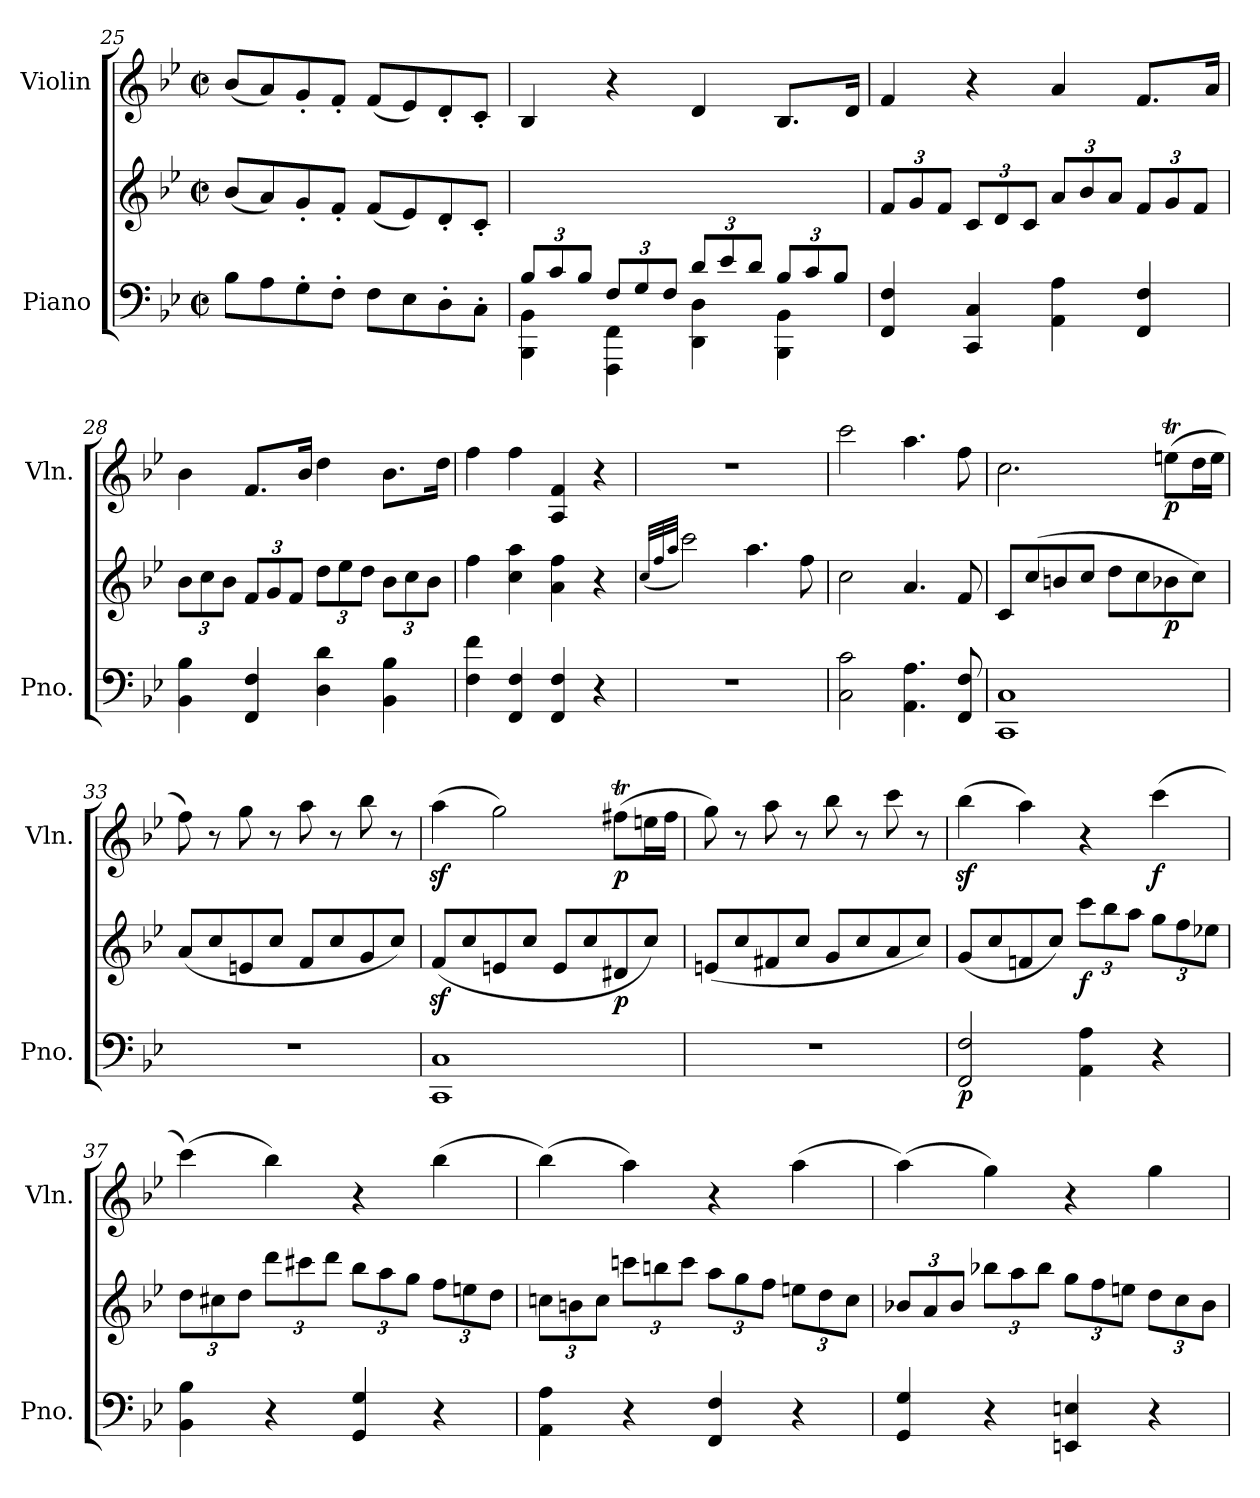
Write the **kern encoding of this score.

**kern	**kern	**dynam	**kern	**dynam
*part2	*part2	*part2	*part1	*part1
*staff3	*staff2	*staff2/3	*staff1	*staff1
*I"Piano	*	*	*I"Violin	*
*I'Pno.	*	*	*I'Vln.	*
*clefF4	*clefG2	*	*clefG2	*
*k[b-e-]	*k[b-e-]	*	*k[b-e-]	*
*M2/2	*M2/2	*	*M2/2	*
*met(c|)	*met(c|)	*	*met(c|)	*
=25	=25	=25	=25	=25
8B-\L	(<8b-/L	.	(<8b-/L	.
8A\	8a/)	.	8a/)	.
8G'\	8g'/	.	8g'/	.
8F'\J	8f'/J	.	8f'/J	.
8F\L	(<8f/L	.	(<8f/L	.
8E-\	8e-/)	.	8e-/)	.
8D'\	8d'/	.	8d'/	.
8C'\J	8c'/J	.	8c'/J	.
!!LO:LB:g=z
=26	=26	=26	=26	=26
*Xbrackettup	*	*	*	*
*^	*	*	*	*
12B-/L	4BBB-\ 4BB-\	1ryy	.	4B-/	.
12c/	.	.	.	.	.
12B-/J	.	.	.	.	.
12F/L	4FFF\ 4FF\	.	.	4r	.
12G/	.	.	.	.	.
12F/J	.	.	.	.	.
12d/L	4DD\ 4D\	.	.	4d/	.
12e-/	.	.	.	.	.
12d/J	.	.	.	.	.
12B-/L	4BBB-\ 4BB-\	.	.	8.B-/L	.
12c/	.	.	.	.	.
12B-/J	.	.	.	.	.
.	.	.	.	16d/Jk	.
*v	*v	*	*	*	*
=27	=27	=27	=27	=27
*	*Xbrackettup	*	*	*
4FF/ 4F/	12f/L	.	4f/	.
.	12g/	.	.	.
.	12f/J	.	.	.
4CC/ 4C/	12c/L	.	4r	.
.	12d/	.	.	.
.	12c/J	.	.	.
4AA\ 4A\	12a/L	.	4a/	.
.	12b-/	.	.	.
.	12a/J	.	.	.
4FF/ 4F/	12f/L	.	8.f/L	.
.	12g/	.	.	.
.	12f/J	.	.	.
.	.	.	16a/Jk	.
=28	=28	=28	=28	=28
4BB-\ 4B-\	12b-\L	.	4b-\	.
.	12cc\	.	.	.
.	12b-\J	.	.	.
4FF/ 4F/	12f/L	.	8.f/L	.
.	12g/	.	.	.
.	12f/J	.	.	.
.	.	.	16b-/Jk	.
4D\ 4d\	12dd\L	.	4dd\	.
.	12ee-\	.	.	.
.	12dd\J	.	.	.
4BB-\ 4B-\	12b-\L	.	8.b-\L	.
.	12cc\	.	.	.
.	12b-\J	.	.	.
.	.	.	16dd\Jk	.
=29	=29	=29	=29	=29
4F\ 4f\	4ff\	.	4ff\	.
4FF/ 4F/	4cc\ 4aa\	.	4ff\	.
4FF/ 4F/	4a\ 4ff\	.	4A/ 4f/	.
4r	4r	.	4r	.
=30	=30	=30	=30	=30
.	(>32qcc/LLL	.	.	.
.	32qff/	.	.	.
.	32qaa/JJJ	.	.	.
1r	2ccc\)	.	1r	.
.	4.aa\	.	.	.
.	8ff\	.	.	.
=31	=31	=31	=31	=31
2C\ 2c\	2cc\	.	2ccc\	.
4.AA\ 4.A\	4.a/	.	4.aa\	.
8FF/ 8F/	8f/	.	8ff\	.
!!LO:LB:g=z
=32	=32	=32	=32	=32
1CC 1C	8c/L	.	2.cc\	.
.	(>8cc/	.	.	.
.	8bn/	.	.	.
.	8cc/J	.	.	.
.	8dd\L	.	.	.
.	8cc\	.	.	.
!	!	!LO:DY:b	!	!LO:DY:b
.	8b-X\	p	(>8eent\L	p
.	8cc\J)	.	16dd\L	.
.	.	.	16ee\JJ	.
=33	=33	=33	=33	=33
1r	(<8a/L	.	8ff\)	.
.	8cc/	.	8r	.
.	8en/	.	8gg\	.
.	8cc/J	.	8r	.
.	8f/L	.	8aa\	.
.	8cc/	.	8r	.
.	8g/	.	8bb-\	.
.	8cc/J)	.	8r	.
=34	=34	=34	=34	=34
1CC 1C	(<8fz</L	.	(>4aaz<\	.
.	8cc/	.	.	.
.	8en/	.	2gg\)	.
.	8cc/J	.	.	.
.	8e/L	.	.	.
.	8cc/	.	.	.
!	!	!LO:DY:b	!	!LO:DY:b
.	8d#X/	p	(>8ff#Xt\L	p
.	8cc/J)	.	16een\L	.
.	.	.	16ff#\JJ	.
=35	=35	=35	=35	=35
1r	(<8en/L	.	8gg\)	.
.	8cc/	.	8r	.
.	8f#X/	.	8aa\	.
.	8cc/J	.	8r	.
.	8g/L	.	8bb-\	.
.	8cc/	.	8r	.
.	8a/	.	8ccc\	.
.	8cc/J)	.	8r	.
=36	=36	=36	=36	=36
!	!	!LO:DY:b=2	!	!
2FF/ 2F/	(<8g/L	p	(>4bb-z<\	.
.	8cc/	.	.	.
.	8fn/	.	4aa\)	.
.	8cc/J)	.	.	.
!	!	!LO:DY:b	!	!
4AA\ 4A\	12ccc\L	f	4r	.
.	12bb-\	.	.	.
.	12aa\J	.	.	.
!	!	!	!	!LO:DY:b
4r	12gg\L	.	(>4ccc\	f
.	12ff\	.	.	.
.	12ee-X\J	.	.	.
!!LO:LB:g=z
=37	=37	=37	=37	=37
4BB-\ 4B-\	12dd\L	.	(>4ccc\)	.
.	12cc#X\	.	.	.
.	12dd\J	.	.	.
4r	12ddd\L	.	4bb-\)	.
.	12ccc#X\	.	.	.
.	12ddd\J	.	.	.
4GG/ 4G/	12bb-\L	.	4r	.
.	12aa\	.	.	.
.	12gg\J	.	.	.
4r	12ff\L	.	(>4bb-\	.
.	12een\	.	.	.
.	12dd\J	.	.	.
=38	=38	=38	=38	=38
4AA\ 4A\	12ccn\L	.	(>4bb-\)	.
.	12bn\	.	.	.
.	12cc\J	.	.	.
4r	12cccn\L	.	4aa\)	.
.	12bbn\	.	.	.
.	12ccc\J	.	.	.
4FF/ 4F/	12aa\L	.	4r	.
.	12gg\	.	.	.
.	12ff\J	.	.	.
4r	12een\L	.	(>4aa\	.
.	12dd\	.	.	.
.	12cc\J	.	.	.
=39	=39	=39	=39	=39
4GG/ 4G/	12b-X/L	.	(>4aa\)	.
.	12a/	.	.	.
.	12b-/J	.	.	.
4r	12bb-X\L	.	4gg\)	.
.	12aa\	.	.	.
.	12bb-\J	.	.	.
4EEn/ 4En/	12gg\L	.	4r	.
.	12ff\	.	.	.
.	12een\J	.	.	.
4r	12dd\L	.	4gg\	.
.	12cc\	.	.	.
.	12b-\J	.	.	.
=	=	=	=	=
*-	*-	*-	*-	*-
